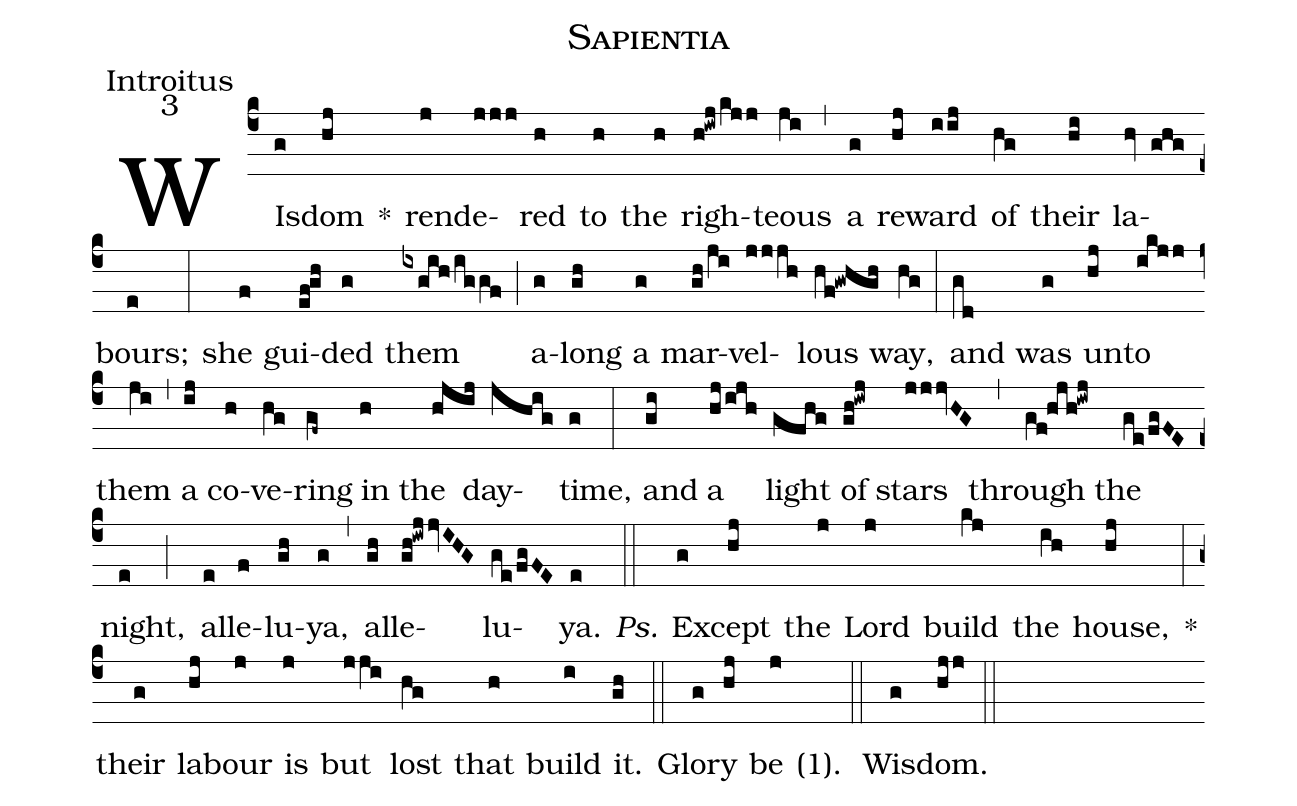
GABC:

name:Sapientia;
office-part:Introitus;
mode:3;
%%
(c4) WIs(g)dom(hj) *() ren(j)de(jjj)red(h) to(h) the(h) righ(h!iwj/kjj)teous(ji) (,) a(g) re(hj)ward(iij) of(hg) their(hi) la(hv ghg)bours;(e) (:) she(f) gui(ef!gh)ded(g) them(ixgih/iggf) (;) a(g)long(gh) a(g) mar(gh/ji)vel(jjjh)lous(hf!gwhgh) way,(hg) (:) and(gd) was(g) un(hj)to(ikjj) them(ji) (,) a(ij) co(h)ve(hg)ring(gf~) in(h) the(hjij) day(jhig)time,(g) (:) and(gi) a(hj/ijh) light(gfhg) of(gh!iwj) stars(jjjvHG) (,) through(gf!hjh!iwj) the(ge/fgFE) night,(e) (;) al(e)le(f)lu(gh)ya,(g) (,) al(gh)le(gh!iwjjvIHG)lu(ge/fgFE)ya.(e) <i>Ps.</i>(::) Ex(g)cept(hj) the(j) Lord(j) build(kj) the(ih) house,(hj) *(:) their(g) la(hj)bour(j) is(j) but(jji) lost(hg) that(h) build(i) it.(gh) (::) Glo(g)ry(hj) be(j) <v>(</v>1<v>)</v>.() (::) Wis(g)dom.(hjj) (::)
